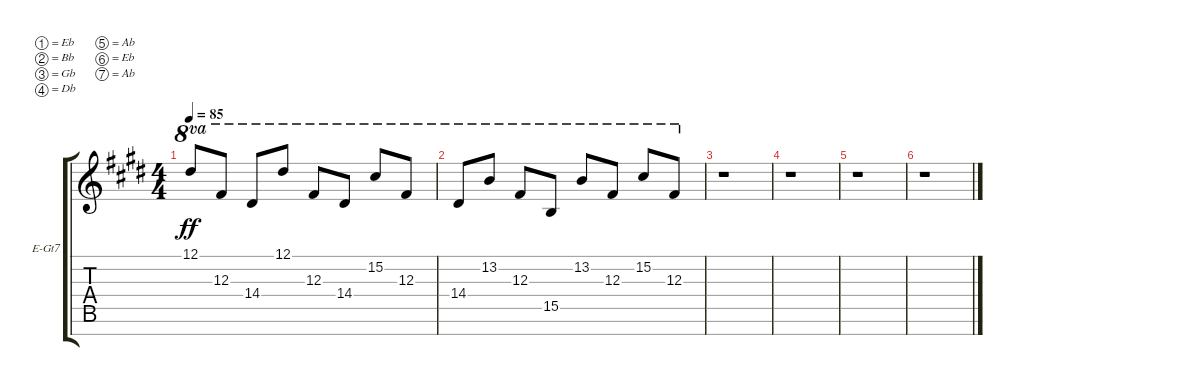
\bracketExtendMode groupsimilarinstruments
\firstSystemTrackNameOrientation horizontal
\otherSystemsTrackNameOrientation horizontal
\track ("Clean L" "E-Gt7") {instrument electricguitarclean}
\staff {score tabs}
\tuning (Eb4 Bb3 Gb3 Db3 Ab2 Eb2 Ab1)
\ts (4 4)
\tempo 85
\clef g2
\ks e
12.1.8{ot 8va dy ff} 12.3.8{ot 8va} 14.4.8{ot 8va} 12.1.8{ot 8va} 12.3.8{ot 8va} 14.4.8{ot 8va} 15.2.8{ot 8va} 12.3.8{ot 8va} |
14.4.8{ot 8va} 13.2.8{ot 8va} 12.3.8{ot 8va} 15.5.8{ot 8va} 13.2.8{ot 8va} 12.3.8{ot 8va} 15.2.8{ot 8va} 12.3.8{ot 8va} |
r.1 |
r.1 |
r.1 |
r.1
